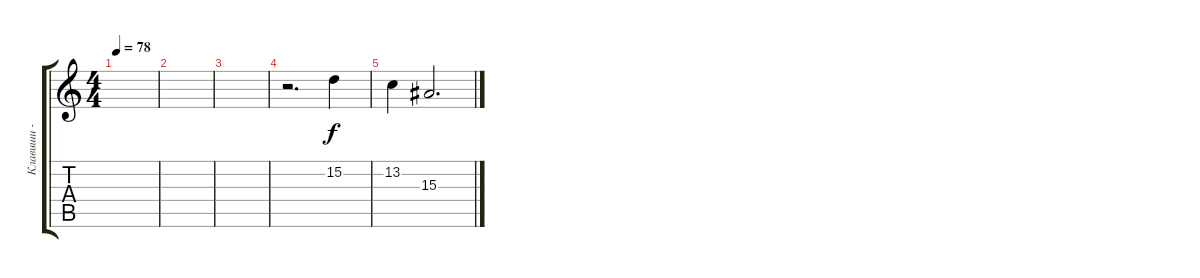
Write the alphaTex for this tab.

\track ("Клавиши - Джонатан Кейн" "Клавиши - ") {instrument stringensemble1}
\staff {score tabs}
\tuning (E4 B3 G3 D3 A2 E2) {hide}
\ts (4 4)
\tempo 78
\clef g2
\ks c
|
|
|
r.2{d} 15.2.4 |
13.2.4 15.3.2{d}
